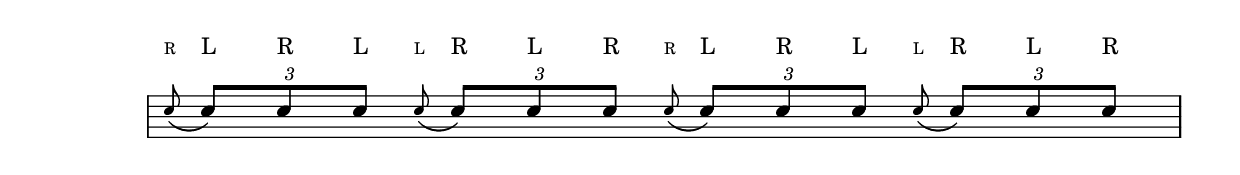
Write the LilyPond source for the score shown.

\version "2.22.1"

rudiment = \drummode {
  \repeat unfold 2 {
    \grace sn8^\markup { \teeny R }(\tuplet 3/2 { sn8^"L") sn8^"R" sn8^"L" } \grace sn8^\markup { \teeny L }(\tuplet 3/2 { sn8^"R") sn8^"L" sn8^"R" }
  }
}

\score {
  <<
    \new DrumStaff <<
      \new DrumVoice {
        \override Score.SystemStartBar.collapse-height = #-inf.0
        \omit Staff.TimeSignature
        \omit Staff.Clef
        \override TextScript.Y-offset = 6
        \stemUp
        \rudiment
      }
    >>
  >>

  \layout {
    ragged-last = ##f
  }
}